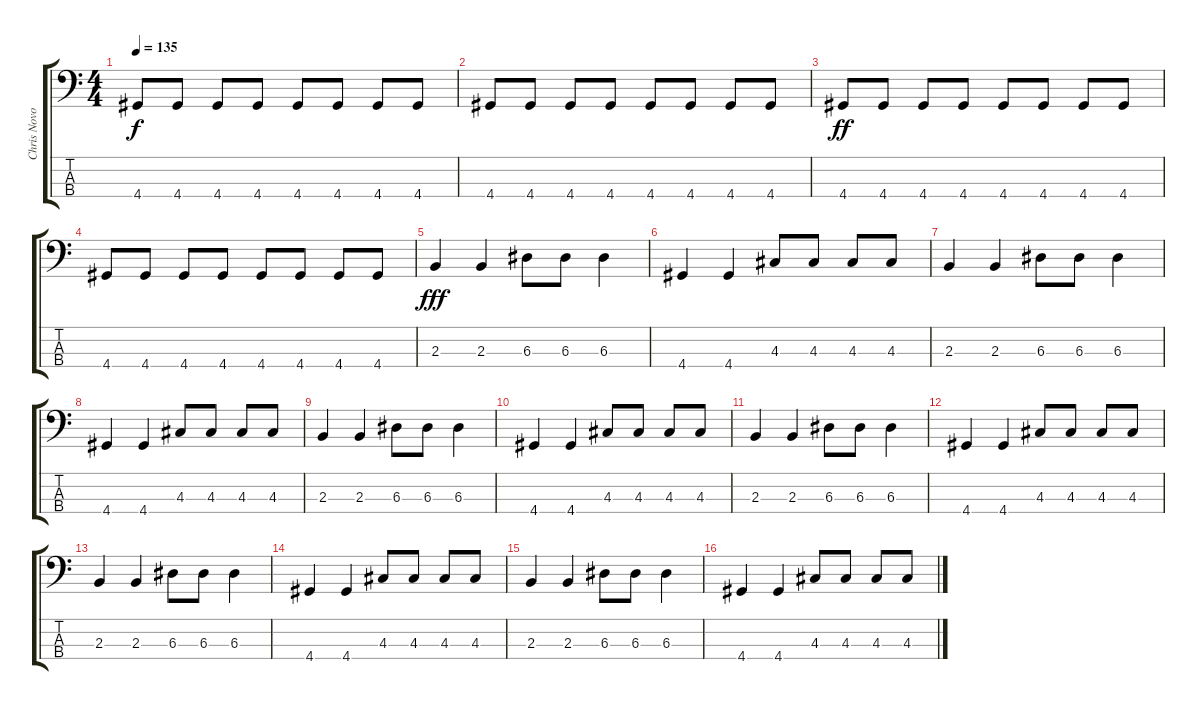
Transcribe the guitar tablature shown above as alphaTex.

\track ("Chris Novoselic" "Chris Novo") {instrument electricbasspick}
\staff {score tabs}
\tuning (G2 D2 A1 E1) {hide}
\ts (4 4)
\tempo 135
\clef f4
\ks c
4.4.8{dy f} 4.4.8 4.4.8 4.4.8 4.4.8 4.4.8 4.4.8 4.4.8 |
4.4.8 4.4.8 4.4.8 4.4.8 4.4.8 4.4.8 4.4.8 4.4.8 |
4.4.8{dy ff} 4.4.8 4.4.8 4.4.8 4.4.8 4.4.8 4.4.8 4.4.8 |
4.4.8 4.4.8 4.4.8 4.4.8 4.4.8 4.4.8 4.4.8 4.4.8 |
2.3.4{dy fff} 2.3.4 6.3.8 6.3.8 6.3.4 |
4.4.4 4.4.4 4.3.8 4.3.8 4.3.8 4.3.8 |
2.3.4 2.3.4 6.3.8 6.3.8 6.3.4 |
4.4.4 4.4.4 4.3.8 4.3.8 4.3.8 4.3.8 |
2.3.4 2.3.4 6.3.8 6.3.8 6.3.4 |
4.4.4 4.4.4 4.3.8 4.3.8 4.3.8 4.3.8 |
2.3.4 2.3.4 6.3.8 6.3.8 6.3.4 |
4.4.4 4.4.4 4.3.8 4.3.8 4.3.8 4.3.8 |
2.3.4 2.3.4 6.3.8 6.3.8 6.3.4 |
4.4.4 4.4.4 4.3.8 4.3.8 4.3.8 4.3.8 |
2.3.4 2.3.4 6.3.8 6.3.8 6.3.4 |
4.4.4 4.4.4 4.3.8 4.3.8 4.3.8 4.3.8
